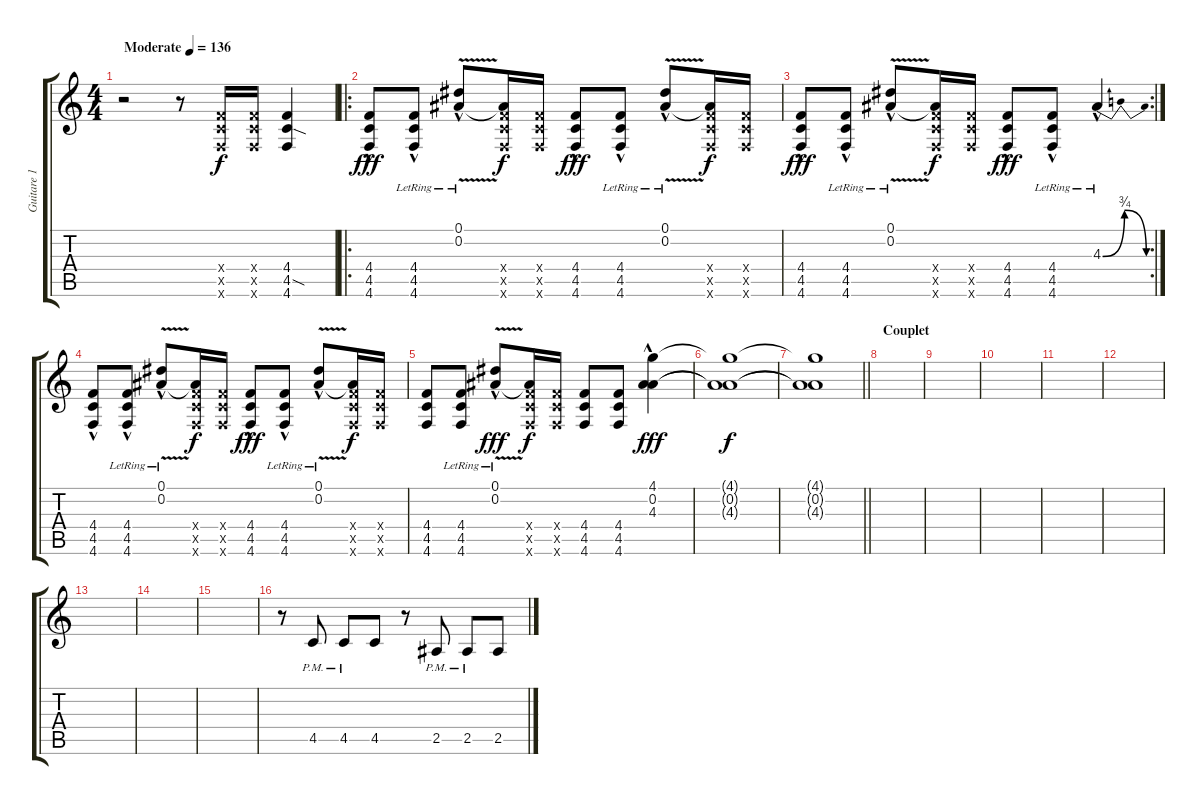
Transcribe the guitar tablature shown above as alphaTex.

\track ("Guitare 1" "Guitare 1") {instrument overdrivenguitar}
\staff {score tabs}
\tuning (Eb4 Bb3 Gb3 Db3 Ab2 Db2) {hide}
\ts (4 4)
\tempo (136 "Moderate")
\clef g2
\ks c
r.2{dy f instrument overdrivenguitar} r.8 (4.4{x} 4.5{x} 4.6{x}).16 (4.4{x} 4.5{x} 4.6{x}).16 (4.4 4.5{sod} 4.6).4 |
\ro
(4.4 4.5{hac} 4.6{hac}).8{dy fff} (4.4 4.5{hac lr} 4.6{lr}).8 (0.1{v hac lr} 0.2).8 (0.2{t} 4.4{x} 4.5{x} 4.6{x}).16{dy f} (4.4{x} 4.5{x} 4.6{x}).16 (4.4 4.5{hac} 4.6{hac}).8{dy fff} (4.4 4.5{hac lr} 4.6{lr}).8 (0.1{v hac lr} 0.2).8 (0.2{t} 4.4{x} 4.5{x} 4.6{x}).16{dy f} (4.4{x} 4.5{x} 4.6{x}).16 |
\rc 2
(4.4 4.5{hac} 4.6{hac}).8{dy fff} (4.4 4.5{hac lr} 4.6{lr}).8 (0.1{v hac lr} 0.2).8 (0.2{t} 4.4{x} 4.5{x} 4.6{x}).16{dy f} (4.4{x} 4.5{x} 4.6{x}).16 (4.4 4.5{hac} 4.6{hac}).8{dy fff} (4.4 4.5{hac lr} 4.6{lr}).8 4.3{be (bendrelease 0 0 20 3 35 3 60 0) hac lr}.4 |
(4.4 4.5{hac} 4.6{hac}).8 (4.4 4.5{hac lr} 4.6{lr}).8 (0.1{v hac lr} 0.2).8 (0.2{t} 4.4{x} 4.5{x} 4.6{x}).16{dy f} (4.4{x} 4.5{x} 4.6{x}).16 (4.4 4.5{hac} 4.6{hac}).8{dy fff} (4.4 4.5{hac lr} 4.6{lr}).8 (0.1{v hac lr} 0.2).8 (0.2{t} 4.4{x} 4.5{x} 4.6{x}).16{dy f} (4.4{x} 4.5{x} 4.6{x}).16 |
(4.4 4.5 4.6).8 (4.4 4.5{lr} 4.6{lr}).8 (0.1{v hac lr} 0.2).8{dy fff} (0.2{t} 4.4{x} 4.5{x} 4.6{x}).16{dy f} (4.4{x} 4.5{x} 4.6{x}).16 (4.4 4.5 4.6).8 (4.4 4.5 4.6).8 (4.1{hac} 0.2 4.3).4{dy fff} |
(4.1{t} 0.2{t} 4.3{t}).1{dy f} |
\barLineRight lightlight
(4.1{t} 0.2{t} 4.3{t}).1 |
\section ("" "Couplet")
|
|
|
|
|
|
|
|
r.8 4.5{pm}.8 4.5{pm}.8 4.5.8 r.8 2.5{pm}.8 2.5{pm}.8 2.5.8
